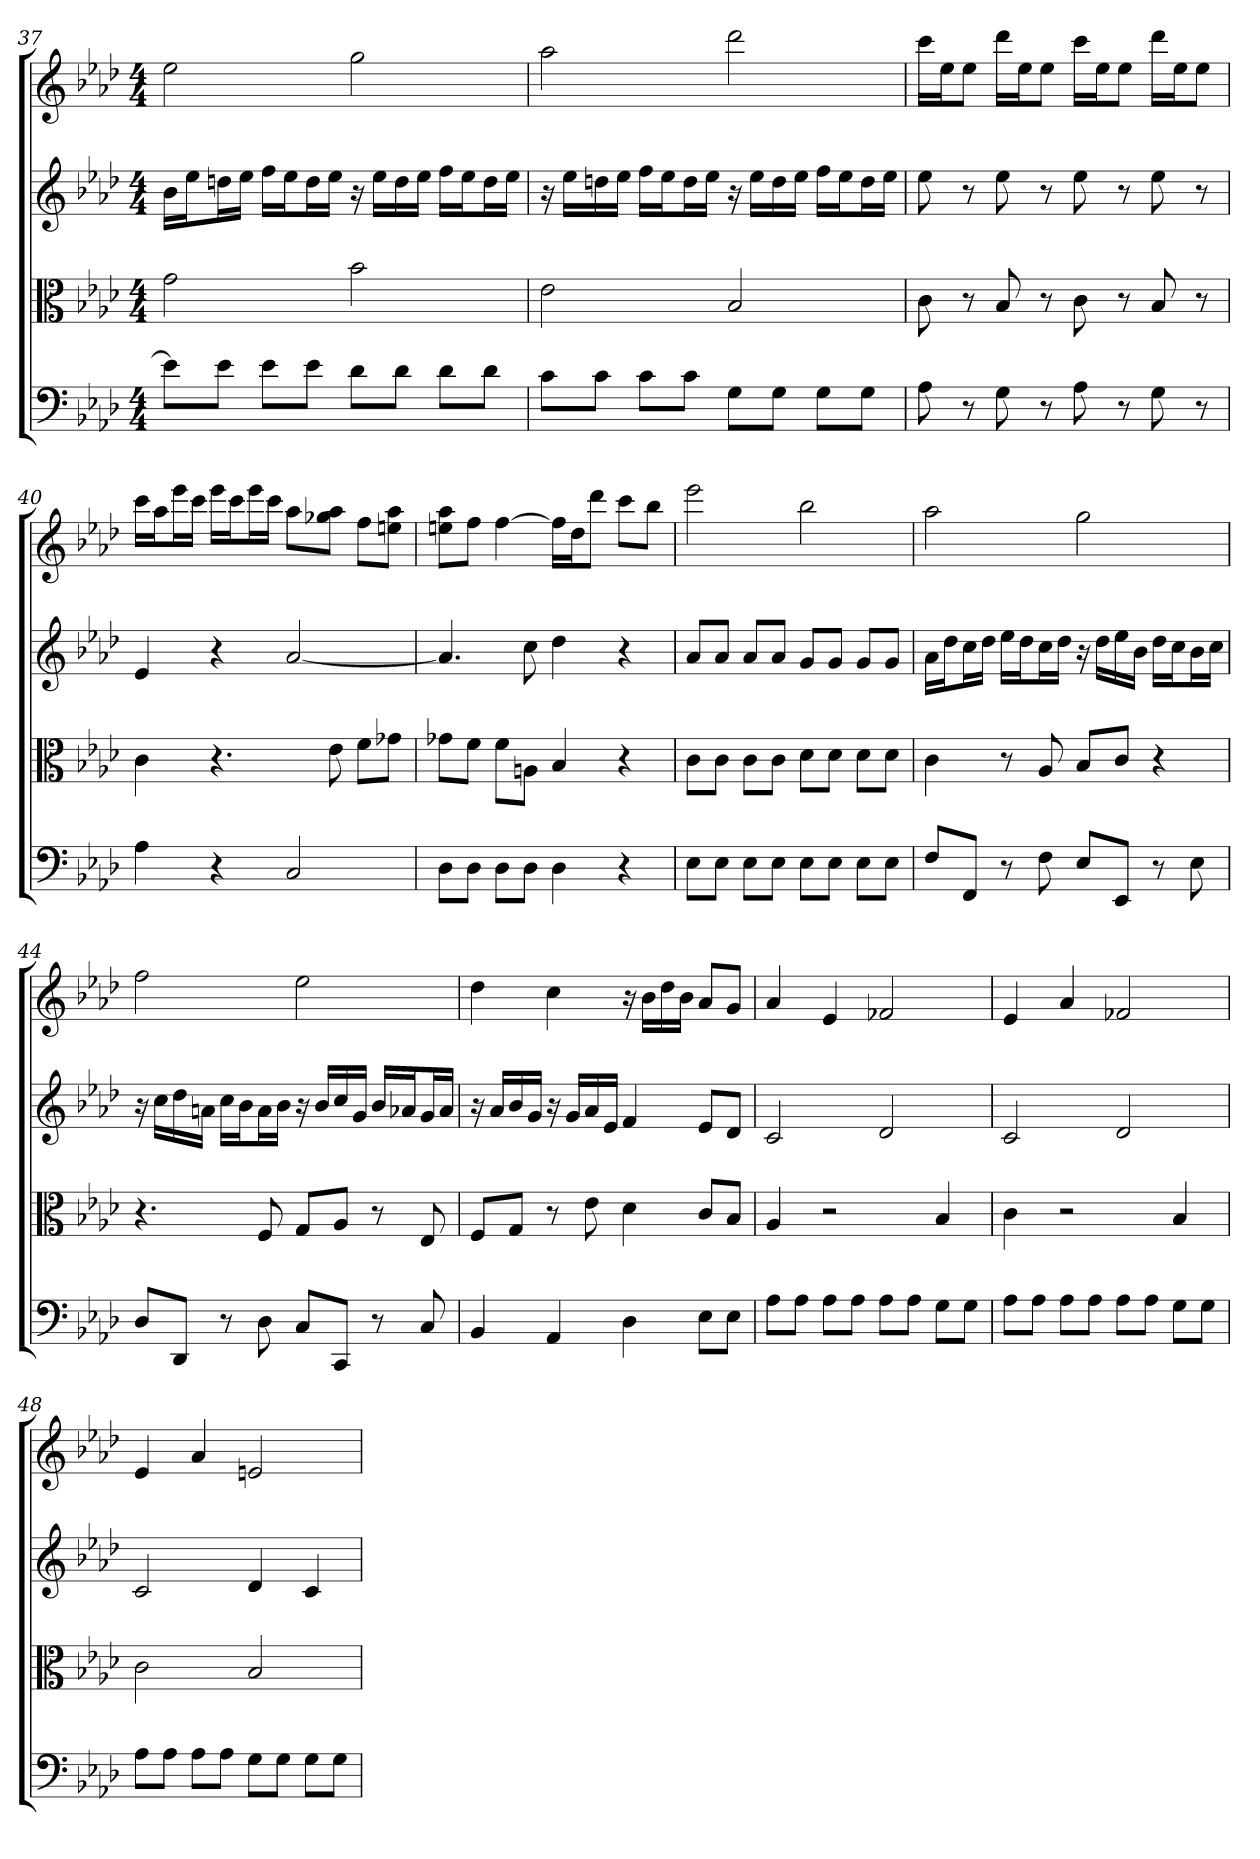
**kern	**kern	**kern	**kern
*part4	*part3	*part2	*part1
*staff4	*staff3	*staff2	*staff1
*clefF4	*clefC3	*	*
*k[b-e-a-d-]	*k[b-e-a-d-]	*k[b-e-a-d-]	*k[b-e-a-d-]
*f:	*f:	*f:	*f:
*M4/4	*M4/4	*M4/4	*M4/4
=37	=37	=37	=37
8e-\L]	2g	16b-LL	2ee-
.	.	16ee-J	.
8e-\J	.	16ddnL	.
.	.	16ee-JJ	.
8e-\L	.	16ffLL	.
.	.	16ee-J	.
8e-\J	.	16ddL	.
.	.	16ee-JJ	.
8d-\L	2b-	16r	2gg
.	.	16ee-LL	.
8d-\J	.	16dd	.
.	.	16ee-JJ	.
8d-\L	.	16ffLL	.
.	.	16ee-J	.
8d-\J	.	16ddL	.
.	.	16ee-JJ	.
=38	=38	=38	=38
8c\L	2e-	16r	2aa-
.	.	16ee-LL	.
8c\J	.	16ddn	.
.	.	16ee-JJ	.
8c\L	.	16ffLL	.
.	.	16ee-J	.
8c\J	.	16ddL	.
.	.	16ee-JJ	.
8G\L	2B-	16r	2ddd-
.	.	16ee-LL	.
8G\J	.	16dd	.
.	.	16ee-JJ	.
8G\L	.	16ffLL	.
.	.	16ee-J	.
8G\J	.	16ddL	.
.	.	16ee-JJ	.
=39	=39	=39	=39
8A-	8c	8ee-	16cccLL
.	.	.	16ee-J
8r	8r	8r	8ee-J
8G	8B-	8ee-	16ddd-LL
.	.	.	16ee-J
8r	8r	8r	8ee-J
8A-	8c	8ee-	16cccLL
.	.	.	16ee-J
8r	8r	8r	8ee-J
8G	8B-	8ee-	16ddd-LL
.	.	.	16ee-J
8r	8r	8r	8ee-J
=40	=40	=40	=40
4A-	4c	4e-	16cccLL
.	.	.	16aa-J
.	.	.	16eee-L
.	.	.	16cccJJ
4r	4.r	4r	16eee-LL
.	.	.	16cccJ
.	.	.	16eee-L
.	.	.	16cccJJ
2C	.	[2a-	8aa-L
.	8e-	.	8gg-X 8aa-J
.	8f\L	.	8ffL
.	8g-X\J	.	8een 8aa-J
=41	=41	=41	=41
8D-\L	8g-X\L	4.a-]	8een 8aa-L
8D-\J	8f\J	.	8ffJ
8D-\L	8f\L	.	[4ff
8D-\J	8An\J	8cc	.
4D-	4B-	4dd-	16ffLL]
.	.	.	16dd-J
.	.	.	8ddd-J
4r	4r	4r	8cccL
.	.	.	8bb-J
=42	=42	=42	=42
8E-\L	8c\L	8a-L	2eee-
8E-\J	8c\J	8a-J	.
8E-\L	8c\L	8a-L	.
8E-\J	8c\J	8a-J	.
8E-\L	8d-\L	8gL	2bb-
8E-\J	8d-\J	8gJ	.
8E-\L	8d-\L	8gL	.
8E-\J	8d-\J	8gJ	.
=43	=43	=43	=43
8F/L	4c	16a-LL	2aa-
.	.	16dd-J	.
8FF/J	.	16ccL	.
.	.	16dd-JJ	.
8r	8r	16ee-LL	.
.	.	16dd-J	.
8F	8A-	16ccL	.
.	.	16dd-JJ	.
8E-/L	8B-/L	16r	2gg
.	.	16dd-LL	.
8EE-/J	8c/J	16ee-	.
.	.	16b-JJ	.
8r	4r	16dd-LL	.
.	.	16ccJ	.
8E-	.	16b-L	.
.	.	16ccJJ	.
=44	=44	=44	=44
8D-/L	4.r	16r	2ff
.	.	16ccLL	.
8DD-/J	.	16dd-	.
.	.	16anJJ	.
8r	.	16ccLL	.
.	.	16b-J	.
8D-	8F	16aL	.
.	.	16b-JJ	.
8C/L	8G/L	16r	2ee-
.	.	16b-LL	.
8CC/J	8A-/J	16cc	.
.	.	16gJJ	.
8r	8r	16b-LL	.
.	.	16a-XJ	.
8C	8E-	16gL	.
.	.	16a-JJ	.
=45	=45	=45	=45
4BB-	8F/L	16r	4dd-
.	.	16a-LL	.
.	8G/J	16b-	.
.	.	16gJJ	.
4AA-	8r	16r	4cc
.	.	16gLL	.
.	8e-	16a-	.
.	.	16e-JJ	.
4D-	4d-	4f	16r
.	.	.	16b-LL
.	.	.	16dd-
.	.	.	16b-JJ
8E-\L	8c/L	8e-L	8a-L
8E-\J	8B-/J	8d-J	8gJ
=46	=46	=46	=46
8A-\L	4A-	2c	4a-
8A-\J	.	.	.
8A-\L	2r	.	4e-
8A-\J	.	.	.
8A-\L	.	2d-	2f-X
8A-\J	.	.	.
8G\L	4B-	.	.
8G\J	.	.	.
=47	=47	=47	=47
8A-\L	4c	2c	4e-
8A-\J	.	.	.
8A-\L	2r	.	4a-
8A-\J	.	.	.
8A-\L	.	2d-	2f-X
8A-\J	.	.	.
8G\L	4B-	.	.
8G\J	.	.	.
=48	=48	=48	=48
8A-\L	2c	2c	4e-
8A-\J	.	.	.
8A-\L	.	.	4a-
8A-\J	.	.	.
8G\L	2B-	4d-	2en
8G\J	.	.	.
8G\L	.	4c	.
8G\J	.	.	.
=	=	=	=
*-	*-	*-	*-
